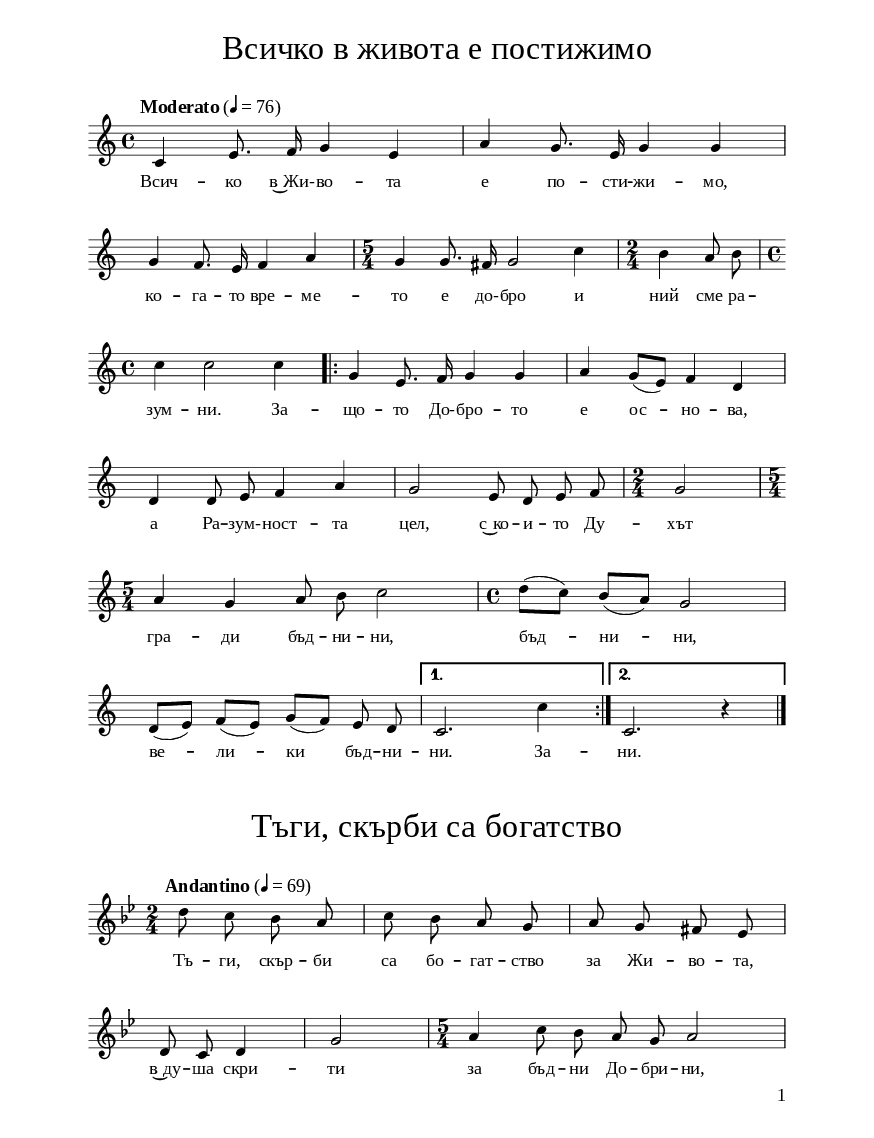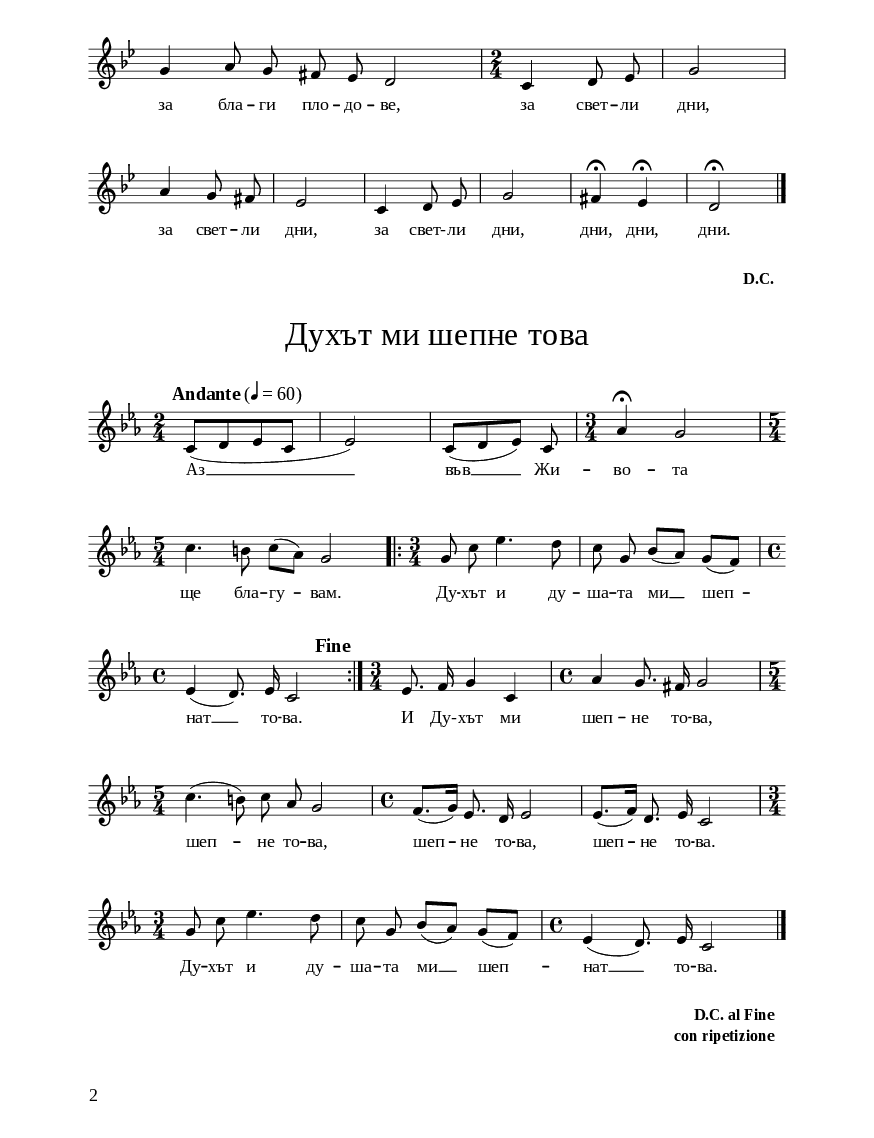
\version "2.24.2"

% include paper part and global functions
\include "include/globals.ily"

\bookpart {
  \label #'ref100
  \tocItem \markup "Всичко в живота е постижимо"
  \include "include/bookpart-paper.ily"
  \score {
    \include "include/score-layout.ily"


    \new Voice \absolute  {
      \clef treble
      \key c \major
      \time 4/4
      \tempoFunc "Moderato" 4 "76"
      \autoBeamOff

      \autoBeamOff

      c'4 e'8. f'16 g'4 e' | a'4 g'8. e'16 g'4 g' \break |

      g'4 f'8. e'16 f'4 a' | \time 5/4  g'4 g'8. fis'16 g'2 c''4 | \time 2/4  b'4 a'8 b' \break |

      \time 4/4  c''4 c''2 c''4 \repeat volta 2 {
        g'4 e'8. f'16 g'4 g' | a'4 g'8 ( [e'] ) f'4 d' | \break

        d'4 d'8 e' f'4 a' g'2 e'8 d' e' f' | \time 2/4  g'2 | \break

        \time 5/4  a'4 g' a'8 b' c''2 | \time 4/4  d''8 [( c'' )] b' [( a' )] g'2 \break

        d'8  [( e' )] f' [( e' )] g' [( f' )] e' d'
      } \alternative { { | c'2. c''4 | } {c'2. r4 } } \bar "|."
    }

    \addlyrics {
      Всич -- ко
      "в~Жи-" -- во -- та е по -- сти -- жи -- мо, ко --
      га -- то вре -- ме -- то е "до-" -- бро и ний сме
      ра -- зум -- ни. За -- що -- то "До-" -- бро -- то
      е ос -- но -- ва, а Ра -- "зум-" -- ност -- та
      цел, с~ко -- и -- то Ду -- хът гра -- ди бъд --
      ни -- ни, бъд -- ни -- ни, ве -- ли -- ки бъд --
      ни -- ни. За -- ни.
    }

    \header {
      title = \titleFunc "Всичко в живота е постижимо" "Vsičko v života e postižimo"
    }

    \midi{}

  } % score

  \label #'ref101_1
  \tocItem \markup "Тъги, скърби са богатство"
  \include "include/bookpart-paper.ily"
  \score {
    \include "include/score-layout.ily"


    \new Voice \absolute  {
      \clef treble
      \key g \minor
      \time 2/4
      \tempoFunc "Andantino" 4 "69"
      \autoBeamOff

      d''8 c'' bes' a' | c''8 bes' a' g' | a'8 g' fis' es' \break

      d' c' d'4 | g'2|  \time 5/4 a'4 c''8 bes'8 a' g' a'2 | \break

      g'4  a'8 g' fis'8 es' d'2 | \time 2/4 c'4 d'8 es'8| g'2 | \break

      a'4 g'8 fis' | es'2 |  c'4 d'8 es'8 | g'2 |fis'4 \fermata  es'4 \fermata  | d'2 \fermata  \bar "|."
    }

    \addlyrics {
      Тъ -- ги, скър -- би са бо  --  гат -- ство
      за Жи -- во -- та, в~ду -- ша скри -- ти
      за бъд -- ни До -- бри -- ни,
      за бла -- ги пло -- до -- ве,
      за свет -- ли дни,
      за свет -- ли дни,
      за "свет-" -- ли дни,
      дни, дни, дни.
    }

    \header {
      title = \titleFunc "Тъги, скърби са богатство" "Tăgi, skărbi sa bogatstvo"
    }

    \midi{}

  } % score

  \markup \dc-one "D.C."

  \label #'ref101_2
  \tocItem \markup "Духът ми шепне това"
  \include "include/bookpart-paper.ily"
  \score {
    \include "include/score-layout.ily"


    \new Voice \absolute{
      \clef treble
      \key c \minor
      \time 2/4
      \tempoFunc "Andante" 4 "60"
      \autoBeamOff

      c'8 ( [ d'8 es'8 c'8 ] | es'2 ) | c'8 ( [ d'8 es'8] ) c'8 | \time 3/4  | as'4 ^\fermata g'2 | \time 5/4 \break

      c''4. b'8 c''8 ( [ as'8 ) ] g'2 | \bar ".|:"
      \time 3/4 g'8 c''8 es''4. d''8 | c''8 g'8 bes'8 ( [ as'8 ) ] g'8 ( [ f'8 ) ] | \time 4/4 \break

      es'4 ( d'8. ) es'16 \tempo "      Fine" c'2
      \bar ":|." \time 3/4 | es'8. f'16 g'4 c'4 | \time 4/4 | as'4 g'8. fis'16 g'2 | \time 5/4 \break

      c''4. ( b'8 ) c''8 as'8 g'2 | \time 4/4 | f'8. ( [ g'16 ) ] es'8. d'16 es'2 | es'8. ( [ f'16 ) ] d'8. es'16 c'2 | \time 3/4 \break

      g'8 c''8 es''4. d''8 | c''8 g'8 bes'8 ( [ as'8 ) ] g'8 ( [ f'8 ) ] | \time 4/4 | es'4 ( d'8. ) es'16 c'2  \bar "|."

    }

    \addlyrics {
      Аз __     във __   Жи --
      во -- та ще бла -- гу -- вам. Ду
      -- хът и ду -- ша -- та ми __  шеп
      -- нат __  то -- ва. И "Ду-" -- хът
      ми шеп -- не то -- ва, шеп -- не
      то -- ва, шеп -- не то -- ва,
      шеп -- не то -- ва. Ду -- хът и
      ду -- ша -- та ми __  шеп -- нат __
      то -- ва.}

      \header {
        title = \titleFunc "Духът ми шепне това" "Duhăt mi šepne tova"
      }

      \midi{}

    } % score

    \markup \dc-two "D.C. al Fine" "con ripetizione"
  } % bookpart
